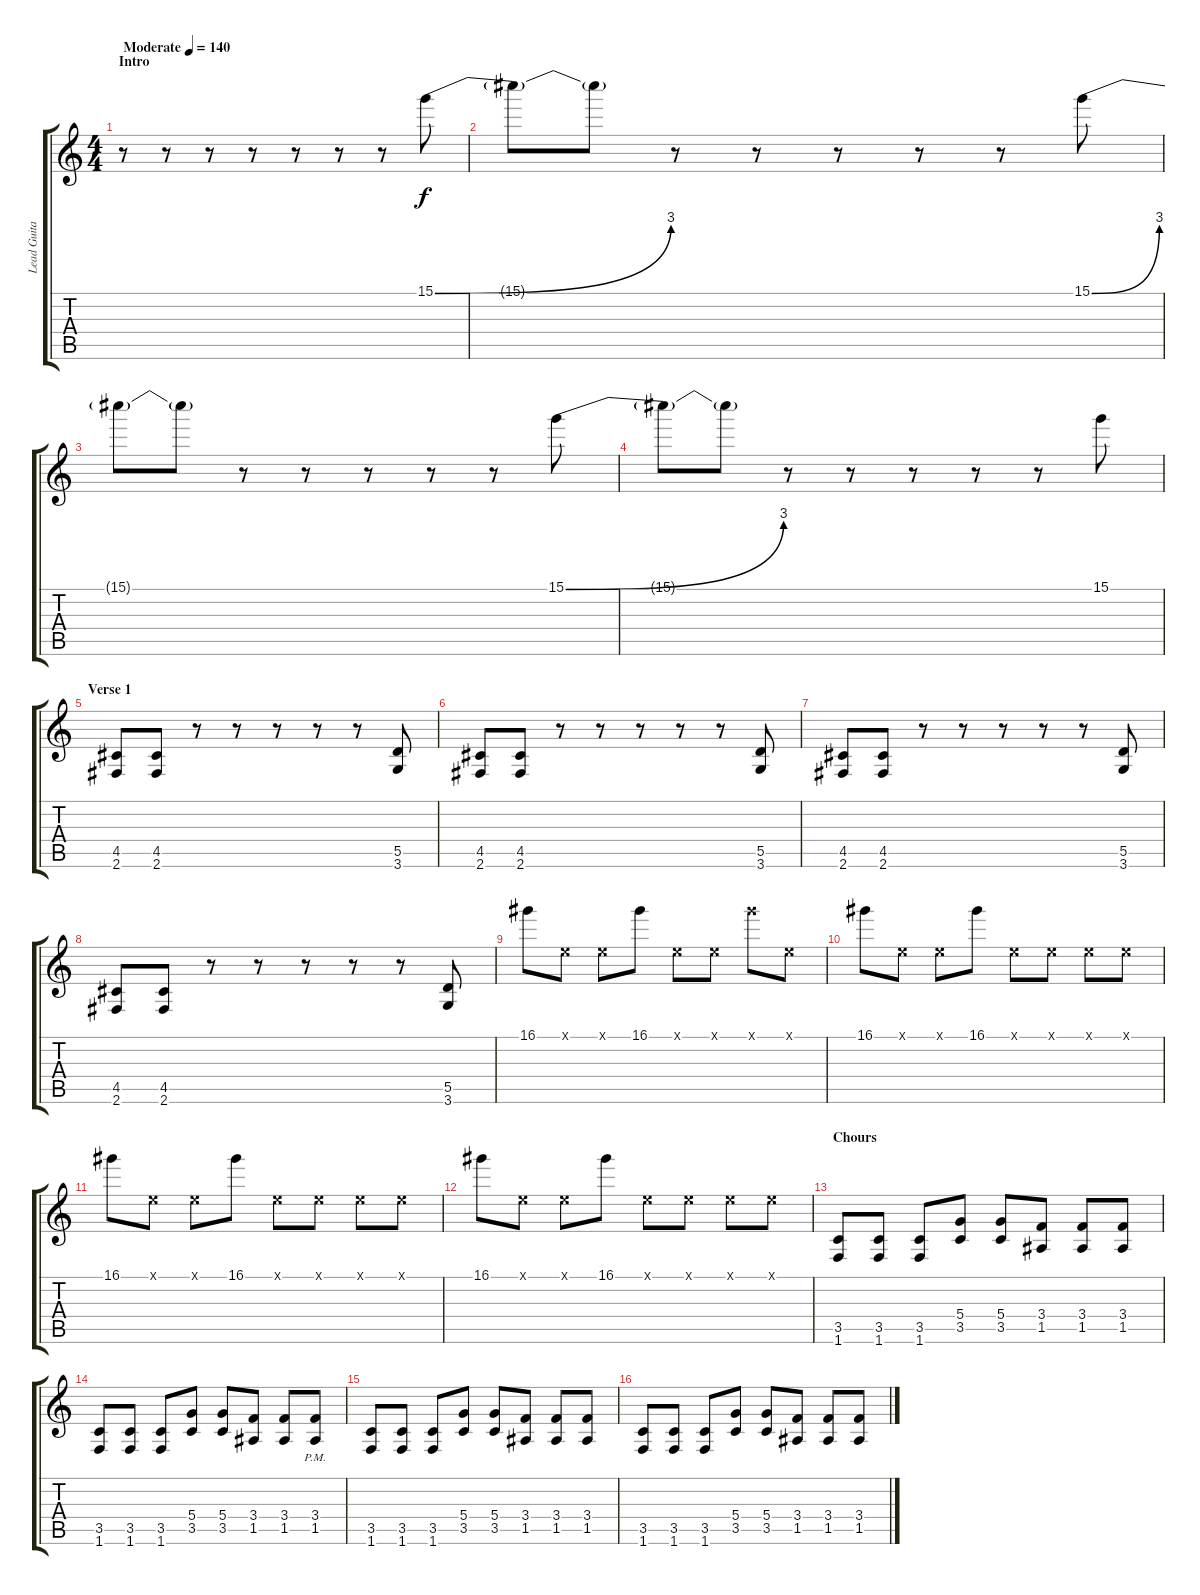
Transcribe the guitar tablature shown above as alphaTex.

\track ("Lead Guitar" "Lead Guita") {instrument distortionguitar}
\staff {score tabs}
\tuning (E4 B3 G3 D3 A2 E2) {hide}
\ts (4 4)
\section ("" "Intro")
\tempo (140 "Moderate")
\clef g2
\ks c
r.8{dy f instrument distortionguitar} r.8 r.8 r.8 r.8 r.8 r.8 15.1{be (bend 0 0 60 12)}.8 |
15.1{t}.8 15.1{t}.8 r.8 r.8 r.8 r.8 r.8 15.1{be (bend 0 0 60 12)}.8 |
15.1{t}.8 15.1{t}.8 r.8 r.8 r.8 r.8 r.8 15.1{be (bend 0 0 60 12)}.8 |
15.1{t}.8 15.1{t}.8 r.8 r.8 r.8 r.8 r.8 15.1.8 |
\section ("" "Verse 1")
(4.5 2.6).8 (4.5 2.6).8 r.8 r.8 r.8 r.8 r.8 (5.5 3.6).8 |
(4.5 2.6).8 (4.5 2.6).8 r.8 r.8 r.8 r.8 r.8 (5.5 3.6).8 |
(4.5 2.6).8 (4.5 2.6).8 r.8 r.8 r.8 r.8 r.8 (5.5 3.6).8 |
(4.5 2.6).8 (4.5 2.6).8 r.8 r.8 r.8 r.8 r.8 (5.5 3.6).8 |
16.1.8 0.1{x}.8 0.1{x}.8 16.1.8 0.1{x}.8 0.1{x}.8 16.1{x}.8 0.1{x}.8 |
16.1.8 0.1{x}.8 0.1{x}.8 16.1.8 0.1{x}.8 0.1{x}.8 0.1{x}.8 0.1{x}.8 |
16.1.8 0.1{x}.8 0.1{x}.8 16.1.8 0.1{x}.8 0.1{x}.8 0.1{x}.8 0.1{x}.8 |
16.1.8 0.1{x}.8 0.1{x}.8 16.1.8 0.1{x}.8 0.1{x}.8 0.1{x}.8 0.1{x}.8 |
\section ("" "Chours")
(3.5 1.6).8 (3.5 1.6).8 (3.5 1.6).8 (5.4 3.5).8 (5.4 3.5).8 (3.4 1.5).8 (3.4 1.5).8 (3.4 1.5).8 |
(3.5 1.6).8 (3.5 1.6).8 (3.5 1.6).8 (5.4 3.5).8 (5.4 3.5).8 (3.4 1.5).8 (3.4 1.5).8 (3.4{pm} 1.5{pm}).8 |
(3.5 1.6).8 (3.5 1.6).8 (3.5 1.6).8 (5.4 3.5).8 (5.4 3.5).8 (3.4 1.5).8 (3.4 1.5).8 (3.4 1.5).8 |
(3.5 1.6).8 (3.5 1.6).8 (3.5 1.6).8 (5.4 3.5).8 (5.4 3.5).8 (3.4 1.5).8 (3.4 1.5).8 (3.4 1.5).8
